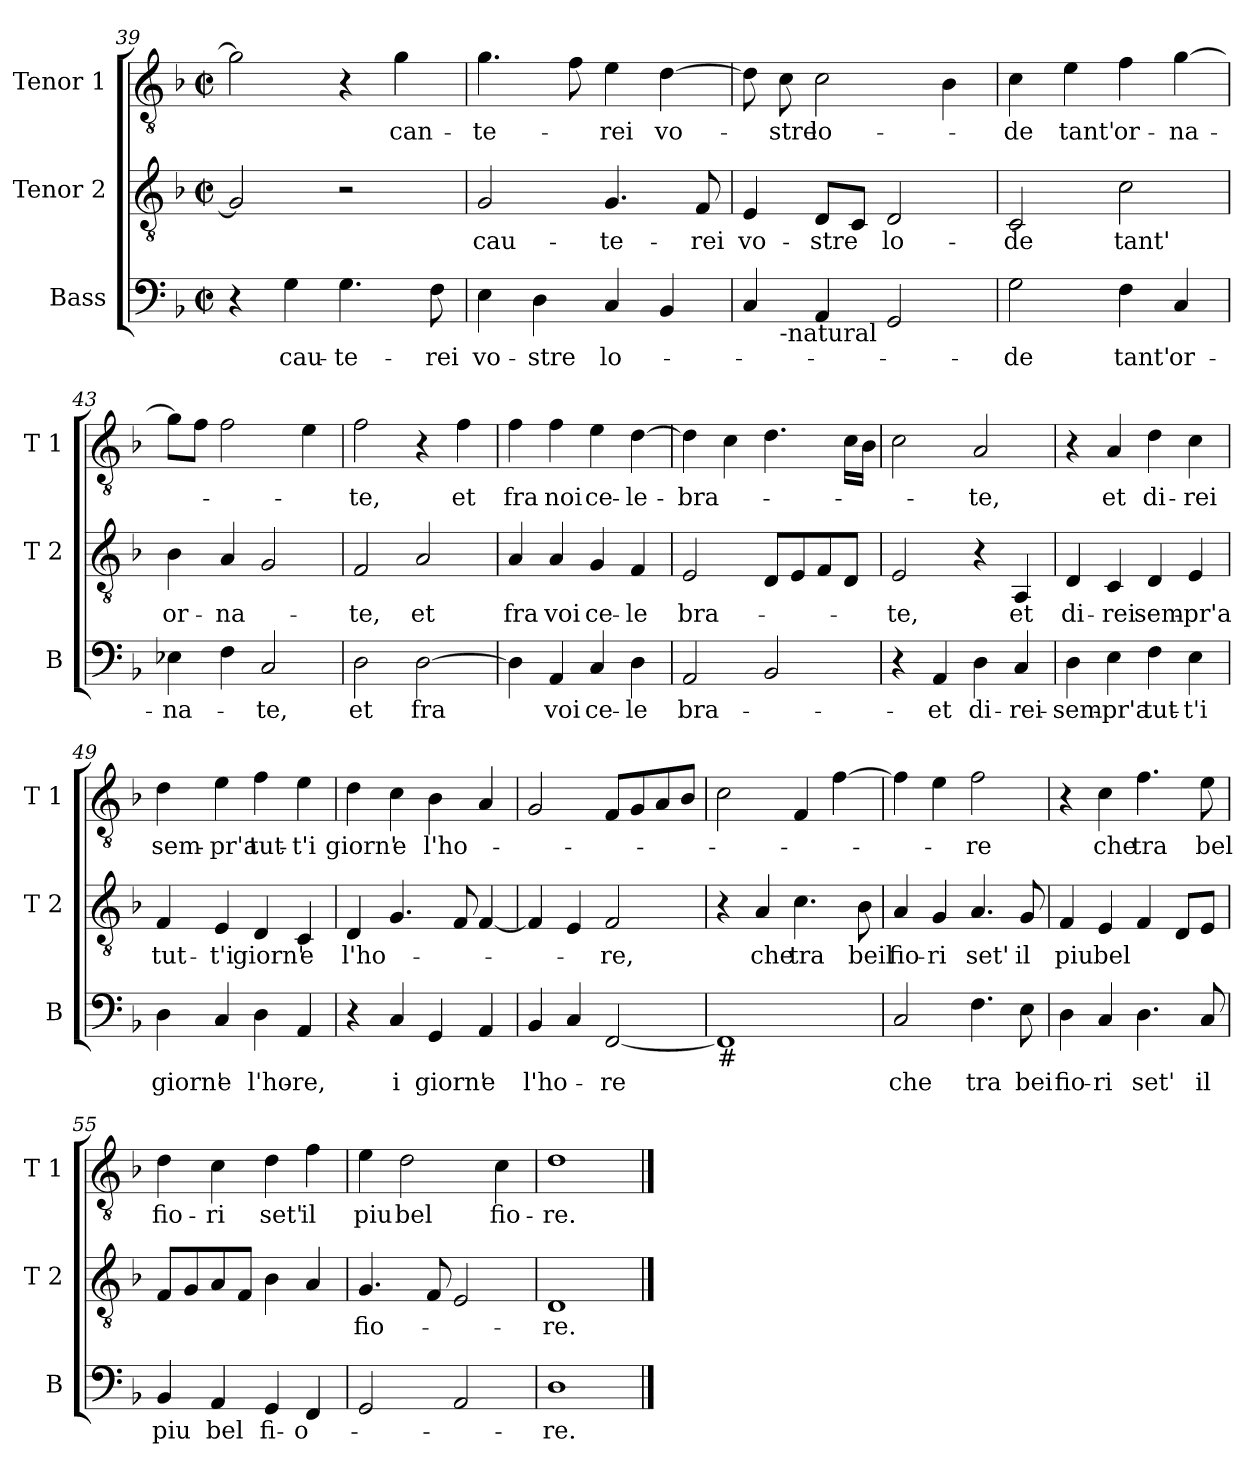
**kern	**text	**kern	**text	**kern	**text
*part3	*part3	*part2	*part2	*part1	*part1
*staff3	*staff3	*staff2	*staff2	*staff1	*staff1
*I"Bass	*	*I"Tenor 2	*	*I"Tenor 1	*
*I'B	*	*I'T 2	*	*I'T 1	*
*clefF4	*	*clefGv2	*	*clefGv2	*
*k[b-]	*	*k[b-]	*	*k[b-]	*
*F:	*	*F:	*	*F:	*
*M2/2	*	*M2/2	*	*M2/2	*
*met(c|)	*	*met(c|)	*	*met(c|)	*
=39	=39	=39	=39	=39	=39
4r	.	2G/]	.	2g\]	.
!	!LO:LY:b	!	!	!	!
4G\	cau-	.	.	.	.
!	!LO:LY:b	!	!	!	!
4.G\	-te-	2r	.	4r	.
!	!	!	!	!	!LO:LY:b
.	.	.	.	4g\	can-
!	!LO:LY:b	!	!	!	!
8F\	-rei	.	.	.	.
=40	=40	=40	=40	=40	=40
!	!LO:LY:b	!	!LO:LY:b	!	!LO:LY:b
4E\	vo-	2G/	cau-	4.g\	-te-
!	!LO:LY:b	!	!	!	!
4D\	-stre	.	.	.	.
.	.	.	.	8f\	.
!	!LO:LY:b	!	!LO:LY:b	!	!LO:LY:b
4C/	lo-	4.G/	-te-	4e\	-rei
!	!	!	!	!	!LO:LY:b
4BB-/	.	.	.	[4d\	vo-
!	!	!	!LO:LY:b	!	!
.	.	8F/	-rei	.	.
=41	=41	=41	=41	=41	=41
!	!	!	!LO:LY:b	!	!
*^	*	*	*	*	*
4C/	8ryy	.	4E/	vo-	8d\]	.
!	!LO:TX:b:t=-natural	!	!	!	!	!
!	!	!	!	!	!	!LO:LY:b
.	2..ryy	.	.	.	8c\	-stre
!	!	!	!	!LO:LY:b	!	!LO:LY:b
4AA/	.	.	8D/L	-stre	2c\	lo-
.	.	.	8C/J	.	.	.
!	!	!	!	!LO:LY:b	!	!
2GG/	.	.	2D/	lo-	.	.
.	.	.	.	.	4B-\	.
!!LO:LB:g=z
=42	=42	=42	=42	=42	=42	=42
!	!	!LO:LY:b	!	!LO:LY:b	!	!LO:LY:b
*v	*v	*	*	*	*	*
2G\	-de	2C/	-de	4c\	-de
!	!	!	!	!	!LO:LY:b
.	.	.	.	4e\	tant'
!	!LO:LY:b	!	!LO:LY:b	!	!LO:LY:b
4F\	tant'	2c\	tant'	4f\	or-
!	!LO:LY:b	!	!	!	!LO:LY:b
4C/	or-	.	.	[4g\	-na-
=43	=43	=43	=43	=43	=43
!	!LO:LY:b	!	!LO:LY:b	!	!
4E-X\	-na-	4B-\	or-	8g\L]	.
.	.	.	.	8f\J	.
!	!	!	!LO:LY:b	!	!
4F\	.	4A/	-na-	2f\	.
!	!LO:LY:b	!	!	!	!
2C/	-te,	2G/	.	.	.
.	.	.	.	4e\	.
=44	=44	=44	=44	=44	=44
!	!LO:LY:b	!	!LO:LY:b	!	!LO:LY:b
2D\	et	2F/	-te,	2f\	-te,
!	!LO:LY:b	!	!LO:LY:b	!	!
[2D\	fra	2A/	et	4r	.
!	!	!	!	!	!LO:LY:b
.	.	.	.	4f\	et
=45	=45	=45	=45	=45	=45
!	!	!	!LO:LY:b	!	!LO:LY:b
4D\]	.	4A/	fra	4f\	fra
!	!LO:LY:b	!	!LO:LY:b	!	!LO:LY:b
4AA/	voi	4A/	voi	4f\	noi
!	!LO:LY:b	!	!LO:LY:b	!	!LO:LY:b
4C/	ce-	4G/	ce-	4e\	ce-
!	!LO:LY:b	!	!LO:LY:b	!	!LO:LY:b
4D\	-le	4F/	-le	[4d\	-le-
=46	=46	=46	=46	=46	=46
!	!LO:LY:b	!	!LO:LY:b	!	!LO:LY:b
2AA/	bra-	2E/	bra-	4d\]	-bra-
.	.	.	.	4c\	.
2BB-/	.	8D/L	.	4.d\	.
.	.	8E/	.	.	.
.	.	8F/	.	.	.
.	.	8D/J	.	16c\LL	.
.	.	.	.	16B-\JJ	.
=47	=47	=47	=47	=47	=47
!	!	!	!LO:LY:b	!	!
4r	.	2E/	-te,	2c\	.
!	!LO:LY:b	!	!	!	!
4AA/	et	.	.	.	.
!	!LO:LY:b	!	!	!	!LO:LY:b
4D\	di-	4r	.	2A/	-te,
!	!LO:LY:b	!	!LO:LY:b	!	!
4C/	-rei-	4AA/	et	.	.
!!LO:LB:g=z
=48	=48	=48	=48	=48	=48
!	!LO:LY:b	!	!LO:LY:b	!	!
4D\	-sem-	4D/	di-	4r	.
!	!LO:LY:b	!	!LO:LY:b	!	!LO:LY:b
4E\	-pr'a	4C/	-rei	4A/	et
!	!LO:LY:b	!	!LO:LY:b	!	!LO:LY:b
4F\	tut-	4D/	sem-	4d\	di-
!	!LO:LY:b	!	!LO:LY:b	!	!LO:LY:b
4E\	-t'i	4E/	-pr'a	4c\	-rei
=49	=49	=49	=49	=49	=49
!	!LO:LY:b	!	!LO:LY:b	!	!LO:LY:b
4D\	giorn'	4F/	tut-	4d\	sem-
!	!LO:LY:b	!	!LO:LY:b	!	!LO:LY:b
4C/	e	4E/	-t'i	4e\	-pr'a
!	!LO:LY:b	!	!LO:LY:b	!	!LO:LY:b
4D\	l'ho-	4D/	giorn'	4f\	tut-
!	!LO:LY:b	!	!LO:LY:b	!	!LO:LY:b
4AA/	-re,	4C/	e	4e\	-t'i
=50	=50	=50	=50	=50	=50
!	!	!	!LO:LY:b	!	!LO:LY:b
4r	.	4D/	l'ho-	4d\	giorn'
!	!LO:LY:b	!	!	!	!LO:LY:b
4C/	i	4.G/	.	4c\	e
!	!LO:LY:b	!	!	!	!LO:LY:b
4GG/	giorn'	.	.	4B-\	l'ho-
.	.	8F/	.	.	.
!	!LO:LY:b	!	!	!	!
4AA/	e	[4F/	.	4A/	.
=51	=51	=51	=51	=51	=51
!	!LO:LY:b	!	!	!	!
4BB-/	l'ho-	4F/]	.	2G/	.
4C/	.	4E/	.	.	.
!	!LO:LY:b	!	!LO:LY:b	!	!
[2FF/	-re	2F/	-re,	8F/L	.
.	.	.	.	8G/	.
.	.	.	.	8A/	.
.	.	.	.	8B-/J	.
=52	=52	=52	=52	=52	=52
!LO:TX:b:t=#	!	!	!	!	!
1FF]	.	4r	.	2c\	.
!	!	!	!LO:LY:b	!	!
.	.	4A/	che	.	.
!	!	!	!LO:LY:b	!	!
.	.	4.c\	tra	4F/	.
.	.	.	.	[4f\	.
!	!	!	!LO:LY:b	!	!
.	.	8B-\	beil	.	.
!!LO:LB:g=z
=53	=53	=53	=53	=53	=53
!	!LO:LY:b	!	!LO:LY:b	!	!
2C/	che	4A/	fio-	4f\]	.
!	!	!	!LO:LY:b	!	!
.	.	4G/	-ri	4e\	.
!	!LO:LY:b	!	!LO:LY:b	!	!LO:LY:b
4.F\	tra	4.A/	set'	2f\	-re
!	!LO:LY:b	!	!LO:LY:b	!	!
8E\	bei	8G/	il	.	.
=54	=54	=54	=54	=54	=54
!	!LO:LY:b	!	!LO:LY:b	!	!
4D\	fio-	4F/	piu	4r	.
!	!LO:LY:b	!	!LO:LY:b	!	!LO:LY:b
4C/	-ri	4E/	bel	4c\	che
!	!LO:LY:b	!	!	!	!LO:LY:b
4.D\	set'	4F/	.	4.f\	tra
.	.	8D/L	.	.	.
!	!LO:LY:b	!	!	!	!LO:LY:b
8C/	il	8E/J	.	8e\	bel
=55	=55	=55	=55	=55	=55
!	!LO:LY:b	!	!	!	!LO:LY:b
4BB-/	piu	8F/L	.	4d\	fio-
.	.	8G/	.	.	.
!	!LO:LY:b	!	!	!	!LO:LY:b
4AA/	bel	8A/	.	4c\	-ri
.	.	8F/J	.	.	.
!	!LO:LY:b	!	!	!	!LO:LY:b
4GG/	fi-	4B-\	.	4d\	set'
!	!LO:LY:b	!	!	!	!LO:LY:b
4FF/	-o-	4A/	.	4f\	il
=56	=56	=56	=56	=56	=56
!	!	!	!LO:LY:b	!	!LO:LY:b
2GG/	.	4.G/	fio-	4e\	piu
!	!	!	!	!	!LO:LY:b
.	.	.	.	2d\	bel
.	.	8F/	.	.	.
2AA/	.	2E/	.	.	.
!	!	!	!	!	!LO:LY:b
.	.	.	.	4c\	fio-
=57	=57	=57	=57	=57	=57
!	!LO:LY:b	!	!LO:LY:b	!	!LO:LY:b
1D	-re.	1D	-re.	1d	-re.
==	==	==	==	==	==
*-	*-	*-	*-	*-	*-
